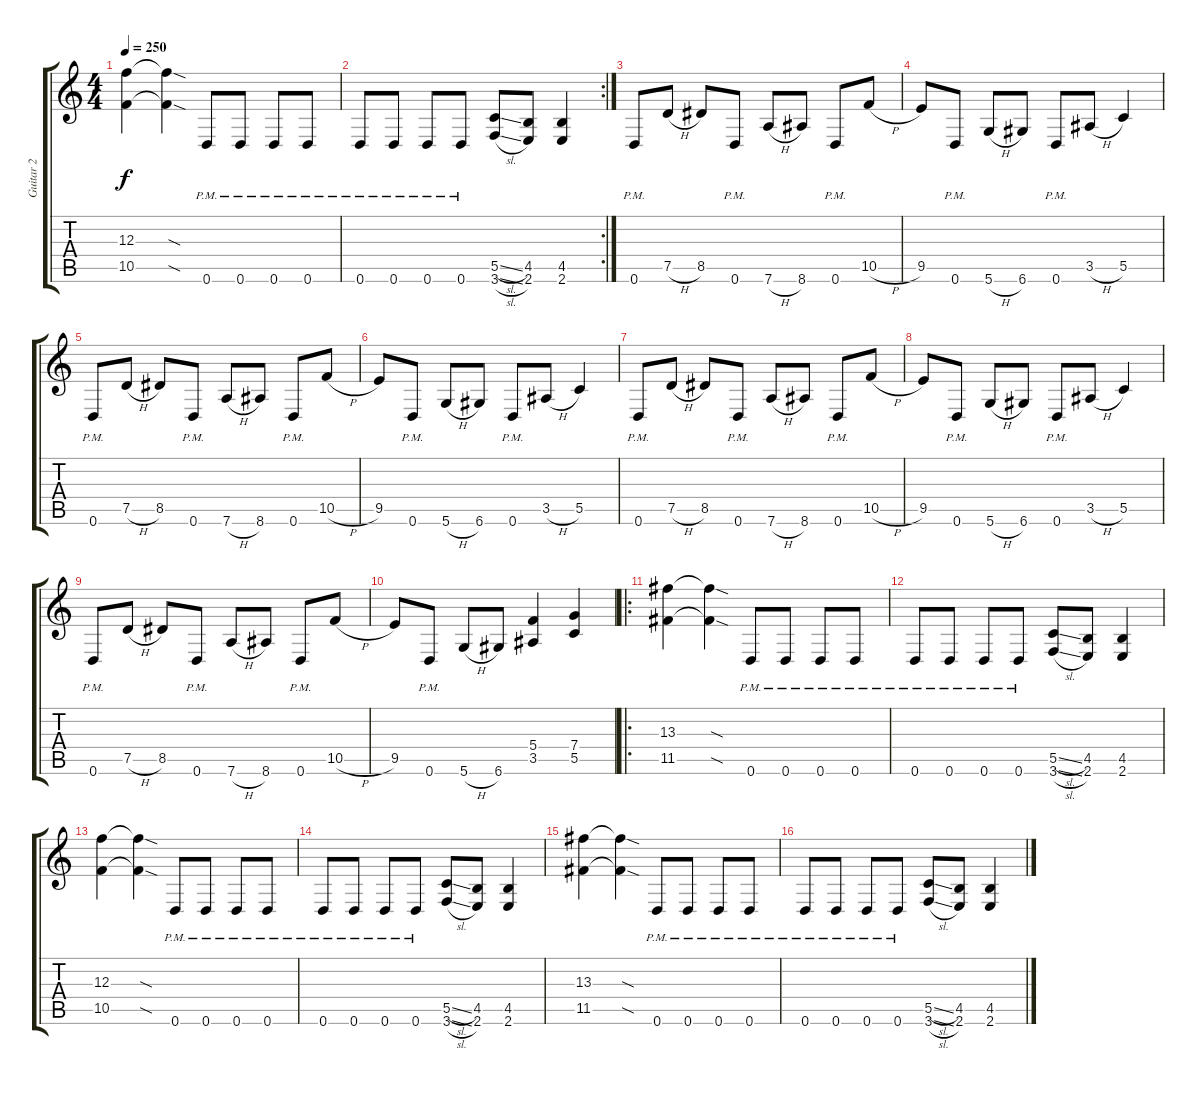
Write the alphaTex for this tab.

\track ("Guitar 2" "Guitar 2") {instrument distortionguitar}
\staff {score tabs}
\tuning (D4 A3 F3 C3 G2 D2) {hide}
\ts (4 4)
\tempo 250
\clef g2
\ks c
(12.3 10.5).4{dy f} (12.3{sod t} 10.5{sod t}).4 0.6{pm}.8 0.6{pm}.8 0.6{pm}.8 0.6{pm}.8 |
\rc 2
0.6{pm}.8 0.6{pm}.8 0.6{pm}.8 0.6{pm}.8 (5.5{sl} 3.6{sl}).8 (4.5 2.6).8 (4.5 2.6).4 |
0.6{pm}.8 7.5{h}.8 8.5.8 0.6{pm}.8 7.6{h}.8 8.6.8 0.6{pm}.8 10.5{h}.8 |
9.5.8 0.6{pm}.8 5.6{h}.8 6.6.8 0.6{pm}.8 3.5{h}.8 5.5.4 |
0.6{pm}.8 7.5{h}.8 8.5.8 0.6{pm}.8 7.6{h}.8 8.6.8 0.6{pm}.8 10.5{h}.8 |
9.5.8 0.6{pm}.8 5.6{h}.8 6.6.8 0.6{pm}.8 3.5{h}.8 5.5.4 |
0.6{pm}.8 7.5{h}.8 8.5.8 0.6{pm}.8 7.6{h}.8 8.6.8 0.6{pm}.8 10.5{h}.8 |
9.5.8 0.6{pm}.8 5.6{h}.8 6.6.8 0.6{pm}.8 3.5{h}.8 5.5.4 |
0.6{pm}.8 7.5{h}.8 8.5.8 0.6{pm}.8 7.6{h}.8 8.6.8 0.6{pm}.8 10.5{h}.8 |
9.5.8 0.6{pm}.8 5.6{h}.8 6.6.8 (5.4 3.5).4 (7.4 5.5).4 |
\ro
(13.3 11.5).4 (13.3{sod t} 11.5{sod t}).4 0.6{pm}.8 0.6{pm}.8 0.6{pm}.8 0.6{pm}.8 |
0.6{pm}.8 0.6{pm}.8 0.6{pm}.8 0.6{pm}.8 (5.5{sl} 3.6{sl}).8 (4.5 2.6).8 (4.5 2.6).4 |
(12.3 10.5).4 (12.3{sod t} 10.5{sod t}).4 0.6{pm}.8 0.6{pm}.8 0.6{pm}.8 0.6{pm}.8 |
0.6{pm}.8 0.6{pm}.8 0.6{pm}.8 0.6{pm}.8 (5.5{sl} 3.6{sl}).8 (4.5 2.6).8 (4.5 2.6).4 |
(13.3 11.5).4 (13.3{sod t} 11.5{sod t}).4 0.6{pm}.8 0.6{pm}.8 0.6{pm}.8 0.6{pm}.8 |
0.6{pm}.8 0.6{pm}.8 0.6{pm}.8 0.6{pm}.8 (5.5{sl} 3.6{sl}).8 (4.5 2.6).8 (4.5 2.6).4
